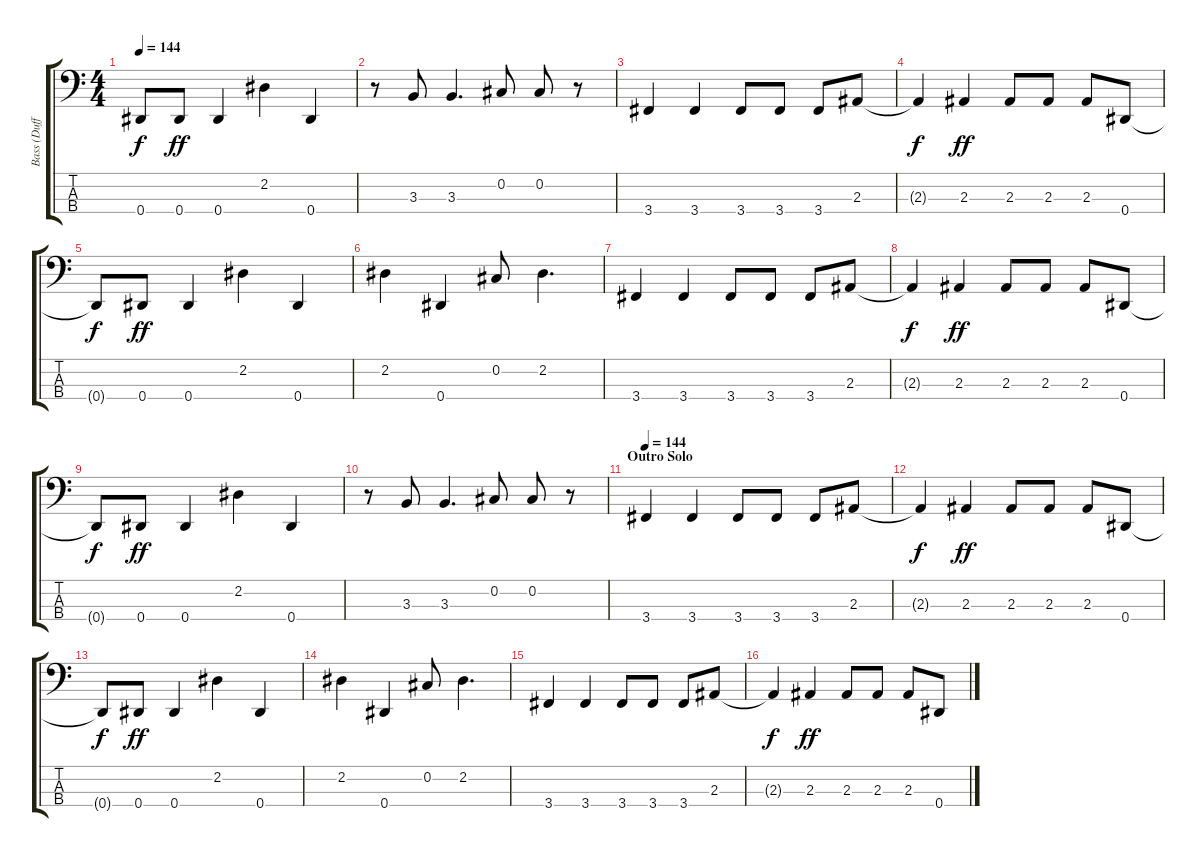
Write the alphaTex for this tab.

\track ("Bass (Duff)" "Bass (Duff") {instrument electricbasspick}
\staff {score tabs}
\tuning (Gb2 Db2 Ab1 Eb1) {hide}
\ts (4 4)
\tempo 144
\clef f4
\ks c
0.4{t}.8{dy f} 0.4.8{dy ff} 0.4.4 2.2.4 0.4.4 |
r.8 3.3.8 3.3.4{d} 0.2.8 0.2.8 r.8 |
3.4.4 3.4.4 3.4.8 3.4.8 3.4.8 2.3.8 |
2.3{t}.4{dy f} 2.3.4{dy ff} 2.3.8 2.3.8 2.3.8 0.4.8 |
0.4{t}.8{dy f} 0.4.8{dy ff} 0.4.4 2.2.4 0.4.4 |
2.2.4 0.4.4 0.2.8 2.2.4{d} |
3.4.4 3.4.4 3.4.8 3.4.8 3.4.8 2.3.8 |
2.3{t}.4{dy f} 2.3.4{dy ff} 2.3.8 2.3.8 2.3.8 0.4.8 |
0.4{t}.8{dy f} 0.4.8{dy ff} 0.4.4 2.2.4 0.4.4 |
r.8 3.3.8 3.3.4{d} 0.2.8 0.2.8 r.8 |
\section ("" "Outro Solo")
\tempo 144
3.4.4 3.4.4 3.4.8 3.4.8 3.4.8 2.3.8 |
2.3{t}.4{dy f} 2.3.4{dy ff} 2.3.8 2.3.8 2.3.8 0.4.8 |
0.4{t}.8{dy f} 0.4.8{dy ff} 0.4.4 2.2.4 0.4.4 |
2.2.4 0.4.4 0.2.8 2.2.4{d} |
3.4.4 3.4.4 3.4.8 3.4.8 3.4.8 2.3.8 |
2.3{t}.4{dy f} 2.3.4{dy ff} 2.3.8 2.3.8 2.3.8 0.4.8
